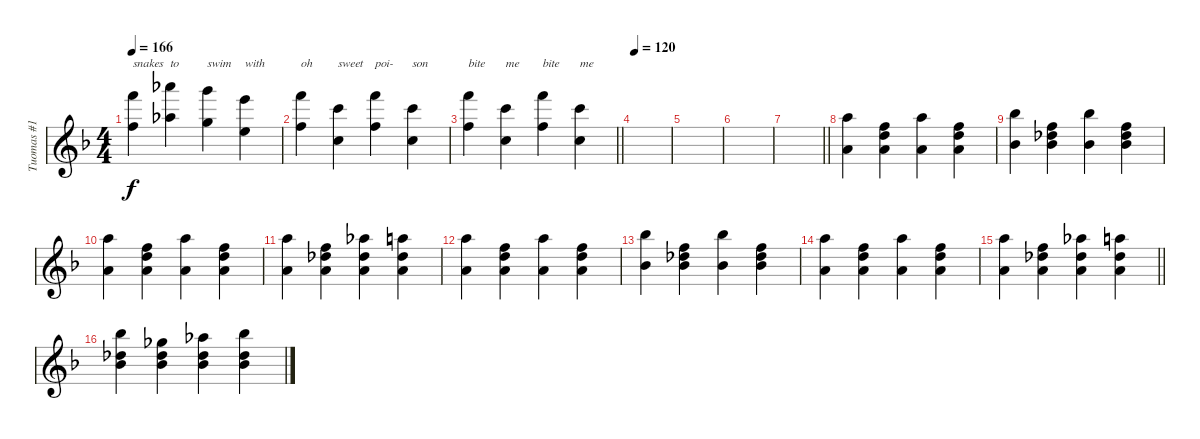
\track ("Tuomas #1" "Tuomas #1") {instrument choiraahs}
\staff {score}
\tuning (E5 A4 D4 G3) {hide}
\ts (4 4)
\tempo 166
\clef g2
\ks f
(13.1 15.3).4{txt "snakes" dy f} (16.1 18.3).4{txt "to"} (15.1 17.3).4{txt "swim"} (12.1 14.3).4{txt "with"} |
(13.1 15.3).4{txt "oh"} (15.2 17.4).4{txt "sweet"} (13.1 15.3).4{txt "poi-"} (15.2 17.4).4{txt "son"} |
\barLineRight lightlight
(13.1 15.3).4{txt "bite"} (15.2 17.4).4{txt "me"} (13.1 15.3).4{txt "bite"} (15.2 17.4).4{txt "me"} |
\section ("" "")
\tempo 120
|
|
|
\barLineRight lightlight
|
\section ("" "")
(5.1 0.2).4 (0.2 15.3 19.4).4 (0.2 19.3).4 (0.2 15.3 19.4).4 |
(13.2 15.4).4 (8.2 11.3 15.4).4 (13.2 15.4).4 (8.2 11.3 15.4).4 |
(12.2 14.4).4 (0.2 15.3 19.4).4 (12.2 14.4).4 (0.2 15.3 19.4).4 |
(12.2 14.4).4 (0.2 15.3 18.4).4 (0.2 18.3 18.4).4 (0.2 19.3 18.4).4 |
(0.2 19.3).4 (0.2 15.3 19.4).4 (0.2 19.3).4 (0.2 15.3 19.4).4 |
(13.2 15.4).4 (8.2 11.3 15.4).4 (13.2 15.4).4 (8.2 11.3 15.4).4 |
(12.2 14.4).4 (0.2 15.3 19.4).4 (12.2 14.4).4 (0.2 15.3 19.4).4 |
\barLineRight lightlight
(12.2 14.4).4 (0.2 15.3 18.4).4 (0.2 18.3 18.4).4 (0.2 19.3 18.4).4 |
\section ("" "")
(13.2 11.3 15.4).4 (9.2 11.3 15.4).4 (11.2 11.3 15.4).4 (13.2 11.3 15.4).4
